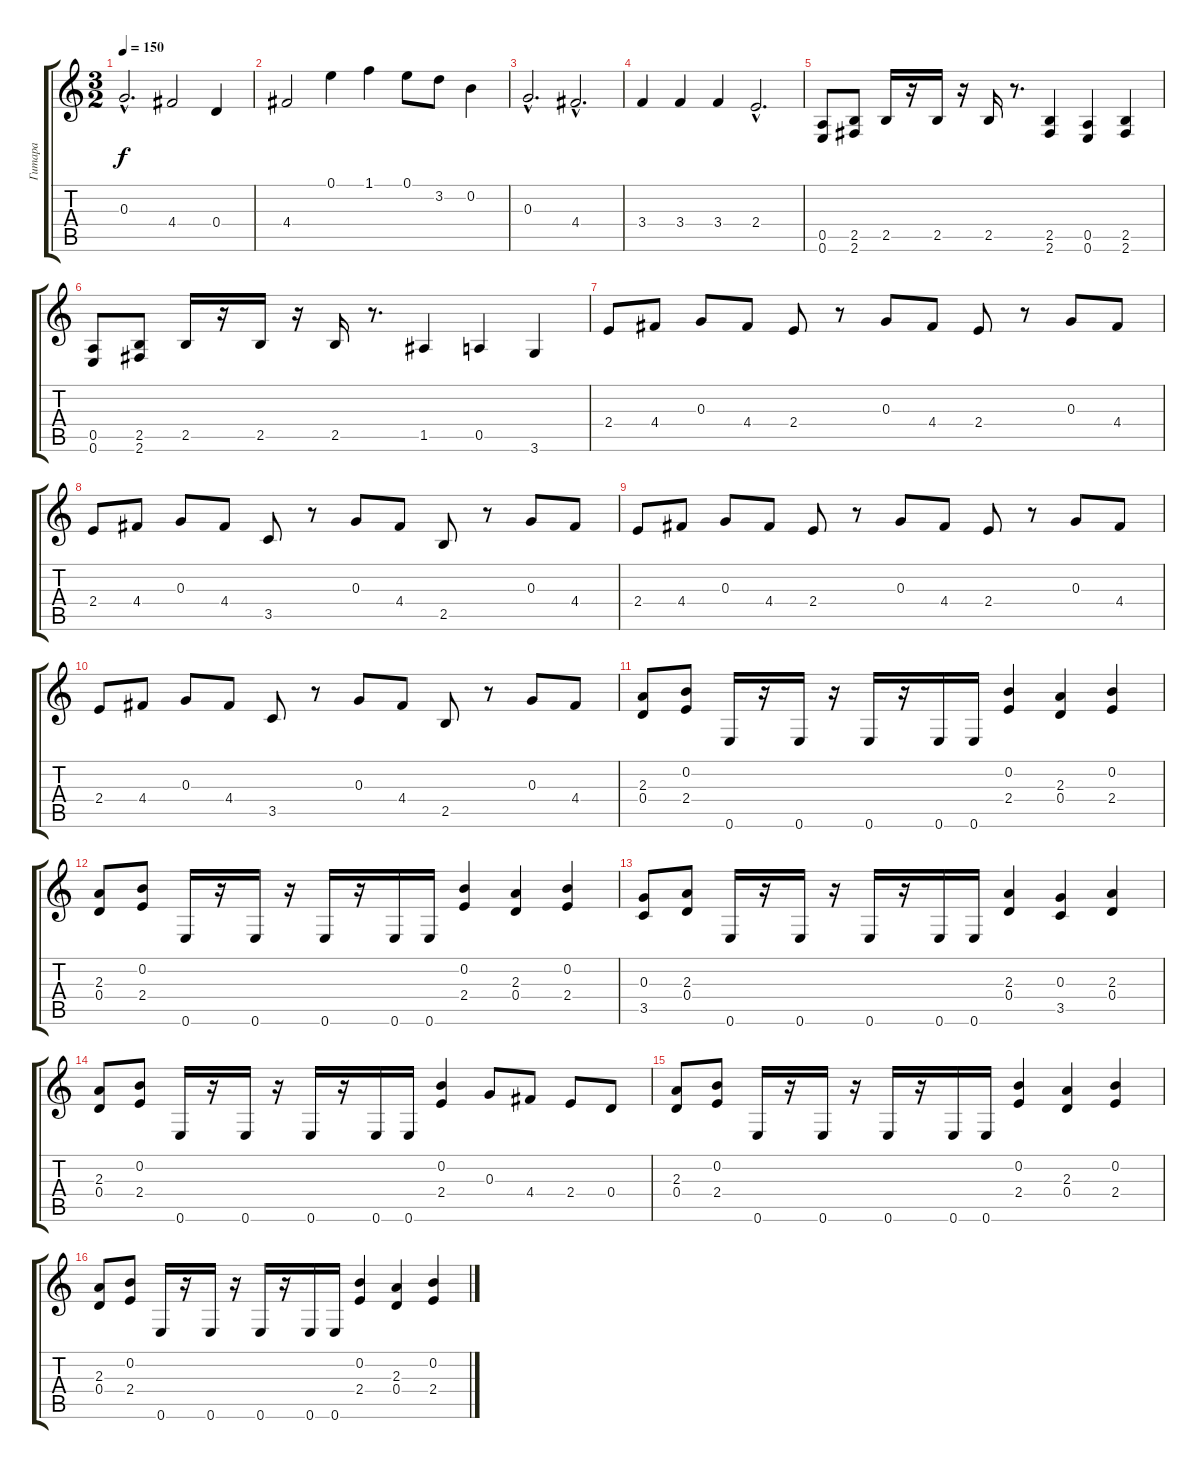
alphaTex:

\track ("Гитара " "Гитара ") {instrument overdrivenguitar}
\staff {score tabs}
\tuning (E4 B3 G3 D3 A2 E2) {hide}
\ts (3 2)
\tempo 150
\clef g2
\ks c
0.3{hac}.2{d dy f} 4.4.2 0.4.4 |
4.4.2 0.1.4 1.1.4 0.1.8 3.2.8 0.2.4 |
0.3{hac}.2{d} 4.4{hac}.2{d} |
3.4.4 3.4.4 3.4.4 2.4{hac}.2{d} |
(0.5 0.6).8 (2.5 2.6).8 2.5.16 r.16 2.5.16 r.16 2.5.16 r.8{d} (2.5 2.6).4 (0.5 0.6).4 (2.5 2.6).4 |
(0.5 0.6).8 (2.5 2.6).8 2.5.16 r.16 2.5.16 r.16 2.5.16 r.8{d} 1.5.4 0.5.4 3.6.4 |
2.4.8 4.4.8 0.3.8 4.4.8 2.4.8 r.8 0.3.8 4.4.8 2.4.8 r.8 0.3.8 4.4.8 |
2.4.8 4.4.8 0.3.8 4.4.8 3.5.8 r.8 0.3.8 4.4.8 2.5.8 r.8 0.3.8 4.4.8 |
2.4.8 4.4.8 0.3.8 4.4.8 2.4.8 r.8 0.3.8 4.4.8 2.4.8 r.8 0.3.8 4.4.8 |
2.4.8 4.4.8 0.3.8 4.4.8 3.5.8 r.8 0.3.8 4.4.8 2.5.8 r.8 0.3.8 4.4.8 |
(2.3 0.4).8 (0.2 2.4).8 0.6.16 r.16 0.6.16 r.16 0.6.16 r.16 0.6.16 0.6.16 (0.2 2.4).4 (2.3 0.4).4 (0.2 2.4).4 |
(2.3 0.4).8 (0.2 2.4).8 0.6.16 r.16 0.6.16 r.16 0.6.16 r.16 0.6.16 0.6.16 (0.2 2.4).4 (2.3 0.4).4 (0.2 2.4).4 |
(0.3 3.5).8 (2.3 0.4).8 0.6.16 r.16 0.6.16 r.16 0.6.16 r.16 0.6.16 0.6.16 (2.3 0.4).4 (0.3 3.5).4 (2.3 0.4).4 |
(2.3 0.4).8 (0.2 2.4).8 0.6.16 r.16 0.6.16 r.16 0.6.16 r.16 0.6.16 0.6.16 (0.2 2.4).4 0.3.8 4.4.8 2.4.8 0.4.8 |
(2.3 0.4).8 (0.2 2.4).8 0.6.16 r.16 0.6.16 r.16 0.6.16 r.16 0.6.16 0.6.16 (0.2 2.4).4 (2.3 0.4).4 (0.2 2.4).4 |
(2.3 0.4).8 (0.2 2.4).8 0.6.16 r.16 0.6.16 r.16 0.6.16 r.16 0.6.16 0.6.16 (0.2 2.4).4 (2.3 0.4).4 (0.2 2.4).4
